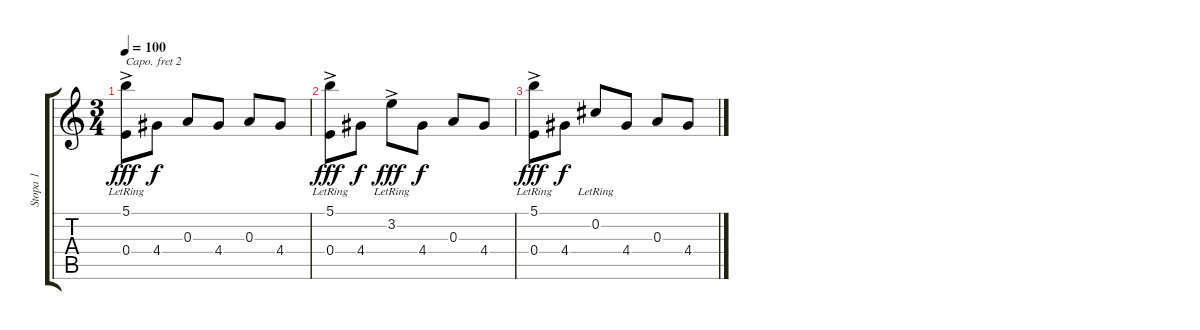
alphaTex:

\track ("Stopa 1" "Stopa 1") {instrument electricguitarjazz}
\staff {score tabs}
\capo 2
\tuning (E4 B3 G3 D3 A2 E2) {hide}
\ts (3 4)
\tempo 100
\clef g2
\ks c
(5.1{ac lr} 0.4).8{dy fff} 4.4.8{dy f} 0.3.8 4.4.8 0.3.8 4.4.8 |
(5.1{ac lr} 0.4).8{dy fff} 4.4.8{dy f} 3.2{ac lr}.8{dy fff} 4.4.8{dy f} 0.3.8 4.4.8 |
(5.1{ac lr} 0.4).8{dy fff} 4.4.8{dy f} 0.2{lr}.8 4.4.8 0.3.8 4.4.8
